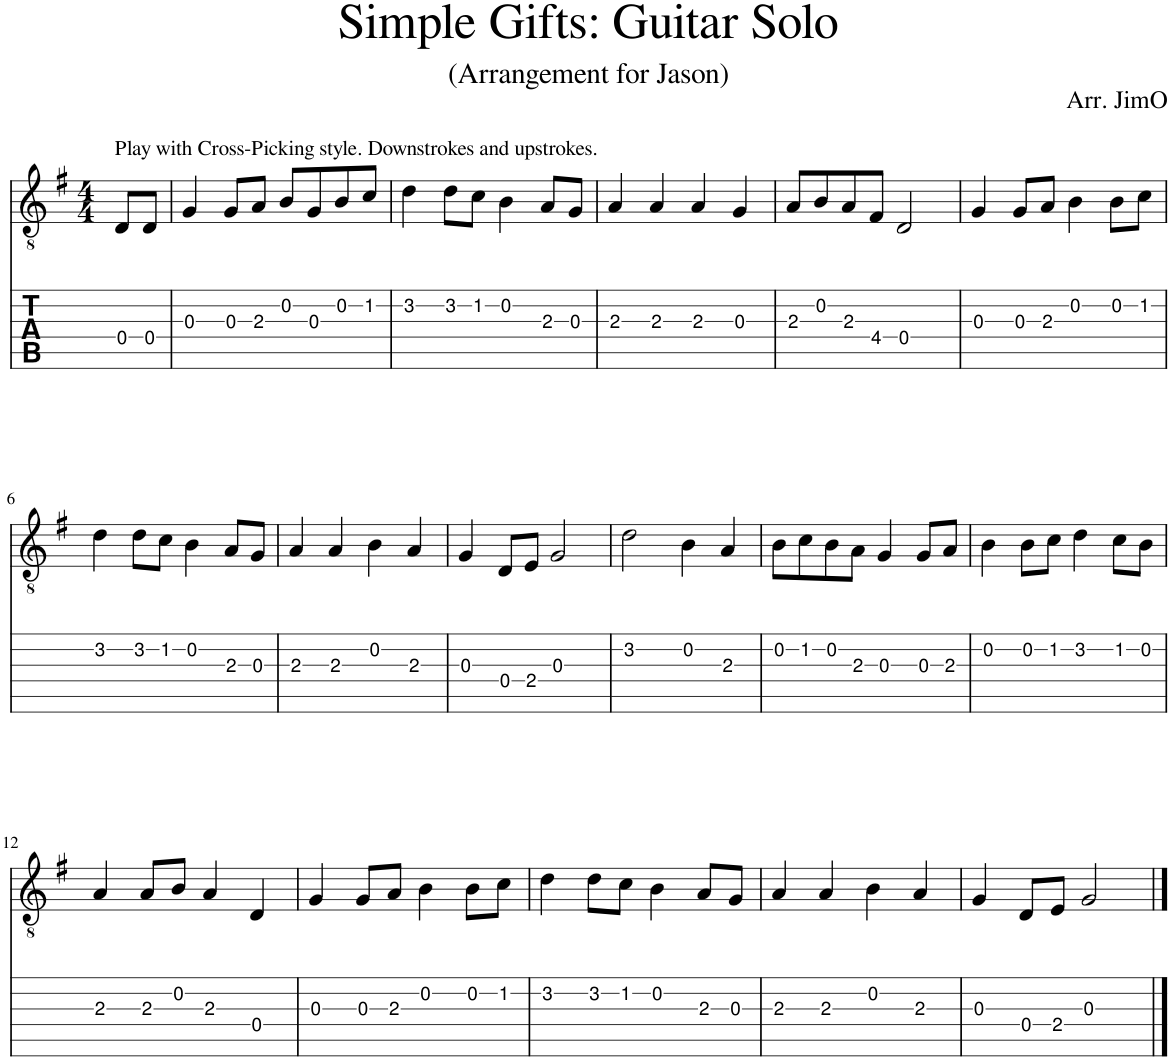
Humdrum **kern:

**kern	**kern
*part1	*part1
*staff2	*staff1
*I"Guitar	*
*I'Guit.	*
*stria6	*
*	*clefGv2
*k[f#]	*k[f#]
*M4/4	*M4/4
=	=
!	!LO:TX:a:t=Play with Cross-Picking style. Downstrokes and upstrokes.
8DL	8D/L
8DJ	8D/J
=1	=1
4G	4G/
8GL	8G/L
8AJ	8A/J
8BL	8B/L
8GJ	8G/
8BL	8B/
8cJ	8c/J
=2	=2
4d	4d\
8dL	8d\L
8cJ	8c\J
4B	4B\
8AL	8A/L
8GJ	8G/J
=3	=3
4A	4A/
4A	4A/
4A	4A/
4G	4G/
=4	=4
8AL	8A/L
8BJ	8B/
8AL	8A/
8F#J	8F#/J
2D	2D/
=5	=5
4G	4G/
8GL	8G/L
8AJ	8A/J
4B	4B\
8BL	8B\L
8cJ	8c\J
!!LO:LB:g=z
=6	=6
4d	4d\
8dL	8d\L
8cJ	8c\J
4B	4B\
8AL	8A/L
8GJ	8G/J
=7	=7
4A	4A/
4A	4A/
4B	4B\
4A	4A/
=8	=8
4G	4G/
8DL	8D/L
8EJ	8E/J
2G	2G/
=9	=9
2d	2d\
4B	4B\
4A	4A/
=10	=10
8BL	8B\L
8cJ	8c\
8BL	8B\
8AJ	8A\J
4G	4G/
8GL	8G/L
8AJ	8A/J
=11	=11
4B	4B\
8BL	8B\L
8cJ	8c\J
4d	4d\
8cL	8c\L
8BJ	8B\J
!!LO:LB:g=z
=12	=12
4A	4A/
8AL	8A/L
8BJ	8B/J
4A	4A/
4D	4D/
=13	=13
4G	4G/
8GL	8G/L
8AJ	8A/J
4B	4B\
8BL	8B\L
8cJ	8c\J
=14	=14
4d	4d\
8dL	8d\L
8cJ	8c\J
4B	4B\
8AL	8A/L
8GJ	8G/J
=15	=15
4A	4A/
4A	4A/
4B	4B\
4A	4A/
=16	=16
4G	4G/
8DL	8D/L
8EJ	8E/J
2G	2G/
==	==
*-	*-
